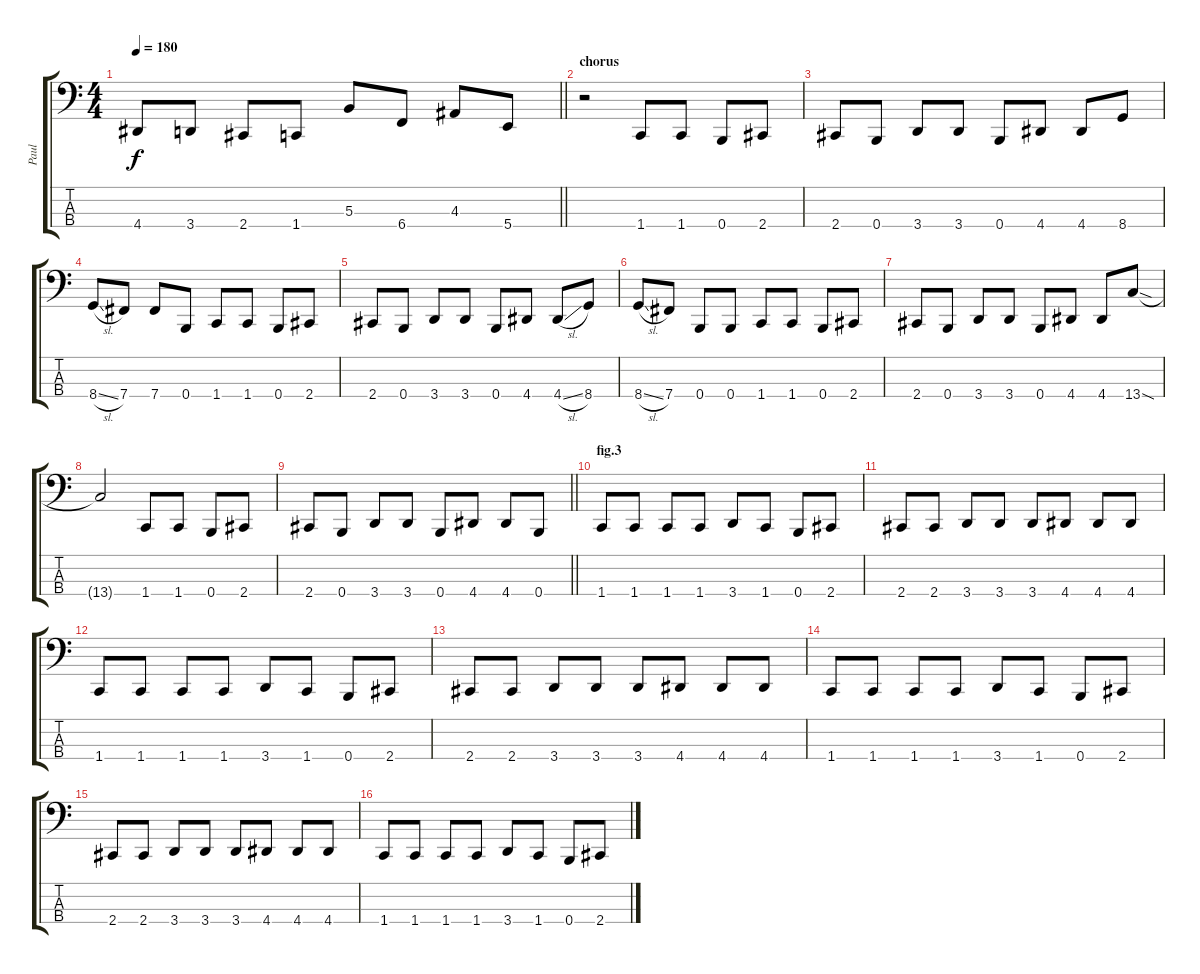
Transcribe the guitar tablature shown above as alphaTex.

\track ("Paul" "Paul") {instrument electricbasspick}
\staff {score tabs}
\tuning (E2 B1 Gb1 B0) {hide}
\ts (4 4)
\tempo 180
\clef f4
\barLineRight lightlight
\ks c
4.4.8{dy f} 3.4.8 2.4.8 1.4.8 5.3.8 6.4.8 4.3.8 5.4.8 |
\section ("" "chorus")
r.2 1.4.8 1.4.8 0.4.8 2.4.8 |
2.4.8 0.4.8 3.4.8 3.4.8 0.4.8 4.4.8 4.4.8 8.4.8 |
8.4{sl}.8 7.4.8 7.4.8 0.4.8 1.4.8 1.4.8 0.4.8 2.4.8 |
2.4.8 0.4.8 3.4.8 3.4.8 0.4.8 4.4.8 4.4{sl}.8 8.4.8 |
8.4{sl}.8 7.4.8 0.4.8 0.4.8 1.4.8 1.4.8 0.4.8 2.4.8 |
2.4.8 0.4.8 3.4.8 3.4.8 0.4.8 4.4.8 4.4.8 13.4{sod}.8 |
13.4{t}.2 1.4.8 1.4.8 0.4.8 2.4.8 |
\barLineRight lightlight
2.4.8 0.4.8 3.4.8 3.4.8 0.4.8 4.4.8 4.4.8 0.4.8 |
\section ("" "fig.3")
1.4.8 1.4.8 1.4.8 1.4.8 3.4.8 1.4.8 0.4.8 2.4.8 |
2.4.8 2.4.8 3.4.8 3.4.8 3.4.8 4.4.8 4.4.8 4.4.8 |
1.4.8 1.4.8 1.4.8 1.4.8 3.4.8 1.4.8 0.4.8 2.4.8 |
2.4.8 2.4.8 3.4.8 3.4.8 3.4.8 4.4.8 4.4.8 4.4.8 |
1.4.8 1.4.8 1.4.8 1.4.8 3.4.8 1.4.8 0.4.8 2.4.8 |
2.4.8 2.4.8 3.4.8 3.4.8 3.4.8 4.4.8 4.4.8 4.4.8 |
1.4.8 1.4.8 1.4.8 1.4.8 3.4.8 1.4.8 0.4.8 2.4.8
